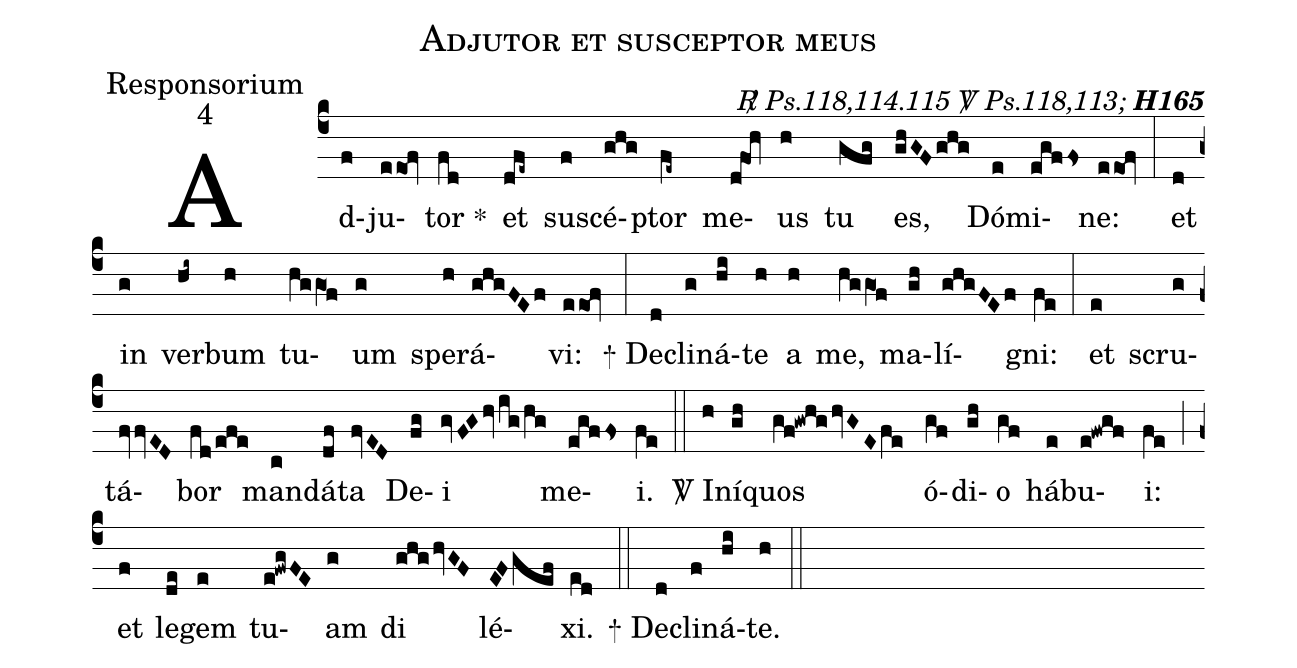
name:Adjutor et susceptor meus;
office-part:Responsorium;
mode:4;
commentary:{\itshape\mdseries \Rbar\ Ps.118,114.115 \Vbar\ Ps.118,113;\/} {\bfseries H165};
%%
(c4) Ad(f)ju(eeo1@fv)tor <sp>*</sp>(fd) et(dfe~) sus(f)cé(ghg)ptor(fe~) me(dfO1h)us(h) tu(gfg) es,(ghGFghg) Dó(e)mi(egffs)ne:(eeo1!fv) (:)
et(d) in(g) ver(hi~)bum(h) tu(hggO1f)um(g) spe(h)rá(ghgFEf)vi:(eeo1!fv) (:)
<sp>+</sp> De(d)cli(g)ná(hi)te(h) a(h) me,(hggO1f) ma(gh)lí(ghgFEf)gni:(fe) (:)
et(e) scru(g)tá(fvvED)bor(fd/efe) man(c)dá(df)ta(fvED) De(fg)i(gvFGhvig/hg) me(egffs)i.(fe) (::)
<sp>V/</sp> I(h)ní(gh)quos(gf!gwhghvGEfe) ó(gf)di(gh)o(gf) há(e)bu(e!fwgf)i:(fe) (;)
et(f) le(de)gem(e) tu(e!fwgFE)am(g) di(ghghvGF) lé(EFgef)xi.(ed) (::)
<sp>+</sp> De(d)cli(f)ná(hi)te.(h) (::)
